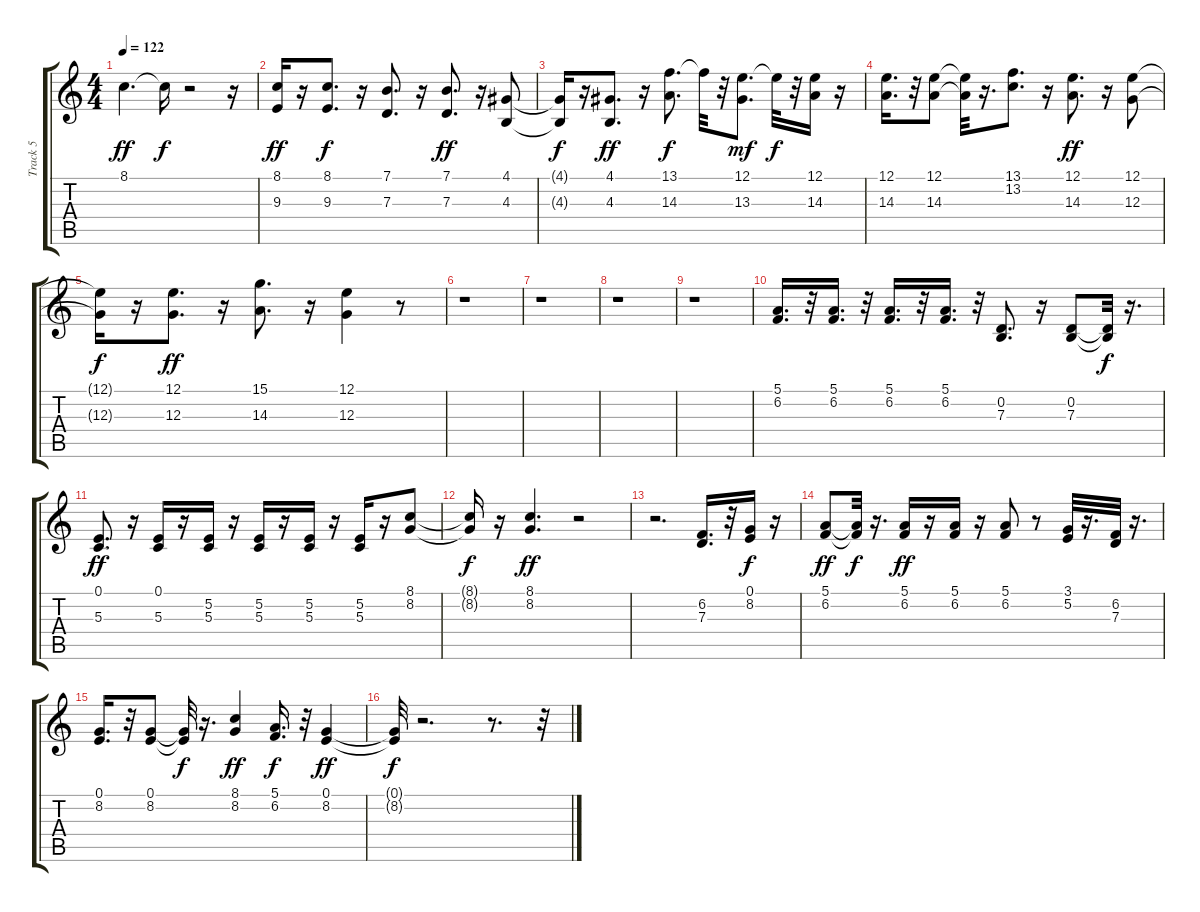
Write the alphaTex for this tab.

\track ("Track 5" "Track 5") {instrument choiraahs}
\staff {score tabs}
\tuning (E4 B3 G3 D3 A2 E2) {hide}
\ts (4 4)
\tempo 122
\clef g2
\ks c
8.1.4{d dy ff} 8.1{t}.16{dy f} r.2 r.16 |
(8.1 9.3).16{dy ff} r.16 (8.1 9.3).8{d dy f} r.16 (7.1 7.3).8{d} r.16 (7.1 7.3).8{d dy ff} r.16 (4.1 4.3).8 |
(4.1{t} 4.3{t}).16{dy f} r.16 (4.1 4.3).8{d dy ff} r.16 (13.1 14.3).8{d dy f} 13.1{t}.32 r.32 (12.1 13.3).8{d dy mf} 12.1{t}.32{dy f} r.32 (12.1 14.3).16 r.16 |
(12.1 14.3).16{d} r.32 (12.1 14.3).8 (12.1{t} 14.3{t}).32 r.16{d} (13.1 13.2).8{d} r.16 (12.1 14.3).8{d dy ff} r.16 (12.1 12.3).8 |
(12.1{t} 12.3{t}).16{dy f} r.16 (12.1 12.3).8{d dy ff} r.16 (15.1 14.3).8{d} r.16 (12.1 12.3).4 r.8 |
r.1 |
r.1 |
r.1 |
r.1 |
(5.1 6.2).16{d} r.32 (5.1 6.2).16{d} r.32 (5.1 6.2).16{d} r.32 (5.1 6.2).16{d} r.32 (0.2 7.3).8{d} r.16 (0.2 7.3).8 (0.2{t} 7.3{t}).32{dy f} r.16{d} |
(0.1 5.3).8{d dy ff} r.16 (0.1 5.3).16 r.16 (5.2 5.3).16 r.16 (5.2 5.3).16 r.16 (5.2 5.3).16 r.16 (5.2 5.3).16 r.16 (8.1 8.2).8 |
(8.1{t} 8.2{t}).16{dy f} r.16 (8.1 8.2).4{d dy ff} r.2 |
r.2{d} (6.2 7.3).16{d} r.32 (0.1 8.2).16{dy f} r.16 |
(5.1 6.2).8{dy ff} (5.1{t} 6.2{t}).32{dy f} r.16{d} (5.1 6.2).16{dy ff} r.16 (5.1 6.2).16 r.16 (5.1 6.2).8 r.8 (3.1 5.2).32 r.16{d} (6.2 7.3).32 r.16{d} |
(0.1 8.2).16{d} r.32 (0.1 8.2).8 (0.1{t} 8.2{t}).32{dy f} r.16{d} (8.1 8.2).4{dy ff} (5.1 6.2).16{d dy f} r.32 (0.1 8.2).4{dy ff} |
(0.1{t} 8.2{t}).32{dy f} r.2{d} r.8{d} r.32
